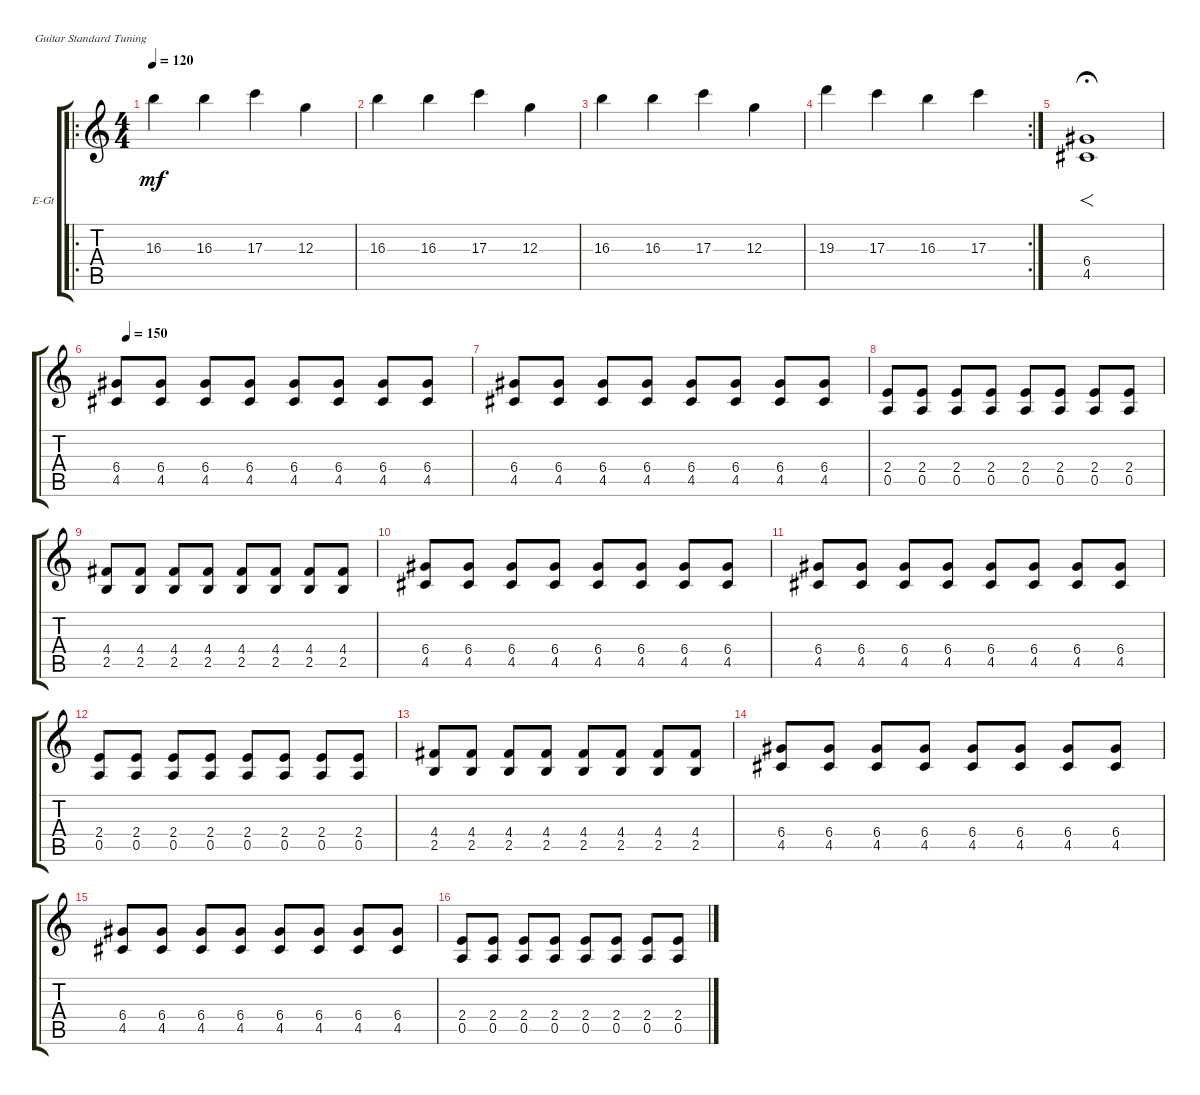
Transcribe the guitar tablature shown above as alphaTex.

\bracketExtendMode groupsimilarinstruments
\firstSystemTrackNameOrientation horizontal
\otherSystemsTrackNameOrientation horizontal
\track ("Electric Guitar 1" "E-Gt") {instrument distortionguitar}
\staff {score tabs}
\tuning (E4 B3 G3 D3 A2 E2)
\ro
\ts (4 4)
\tempo 120
\clef g2
\ks c
16.3.4{dy mf instrument distortionguitar} 16.3.4 17.3.4 12.3.4 |
16.3.4 16.3.4 17.3.4 12.3.4 |
16.3.4 16.3.4 17.3.4 12.3.4 |
\rc 2
19.3.4 17.3.4 16.3.4 17.3.4 |
(4.5 6.4).1{f fermata (medium 0.5)} |
\tempo (150 0.03125)
(4.5 6.4).8 (4.5 6.4).8 (4.5 6.4).8 (4.5 6.4).8 (4.5 6.4).8 (4.5 6.4).8 (4.5 6.4).8 (4.5 6.4).8 |
(4.5 6.4).8 (4.5 6.4).8 (4.5 6.4).8 (4.5 6.4).8 (4.5 6.4).8 (4.5 6.4).8 (4.5 6.4).8 (4.5 6.4).8 |
(0.5 2.4).8 (0.5 2.4).8 (0.5 2.4).8 (0.5 2.4).8 (0.5 2.4).8 (0.5 2.4).8 (0.5 2.4).8 (0.5 2.4).8 |
(2.5 4.4).8 (2.5 4.4).8 (2.5 4.4).8 (4.4 2.5).8 (2.5 4.4).8 (2.5 4.4).8 (2.5 4.4).8 (4.4 2.5).8 |
(4.5 6.4).8 (4.5 6.4).8 (4.5 6.4).8 (4.5 6.4).8 (4.5 6.4).8 (4.5 6.4).8 (4.5 6.4).8 (4.5 6.4).8 |
(4.5 6.4).8 (4.5 6.4).8 (4.5 6.4).8 (4.5 6.4).8 (4.5 6.4).8 (4.5 6.4).8 (4.5 6.4).8 (4.5 6.4).8 |
(0.5 2.4).8 (0.5 2.4).8 (0.5 2.4).8 (0.5 2.4).8 (0.5 2.4).8 (0.5 2.4).8 (0.5 2.4).8 (0.5 2.4).8 |
(2.5 4.4).8 (2.5 4.4).8 (2.5 4.4).8 (4.4 2.5).8 (2.5 4.4).8 (2.5 4.4).8 (2.5 4.4).8 (4.4 2.5).8 |
(4.5 6.4).8 (4.5 6.4).8 (4.5 6.4).8 (4.5 6.4).8 (4.5 6.4).8 (4.5 6.4).8 (4.5 6.4).8 (4.5 6.4).8 |
(4.5 6.4).8 (4.5 6.4).8 (4.5 6.4).8 (4.5 6.4).8 (4.5 6.4).8 (4.5 6.4).8 (4.5 6.4).8 (4.5 6.4).8 |
(0.5 2.4).8 (0.5 2.4).8 (0.5 2.4).8 (0.5 2.4).8 (0.5 2.4).8 (0.5 2.4).8 (0.5 2.4).8 (0.5 2.4).8
